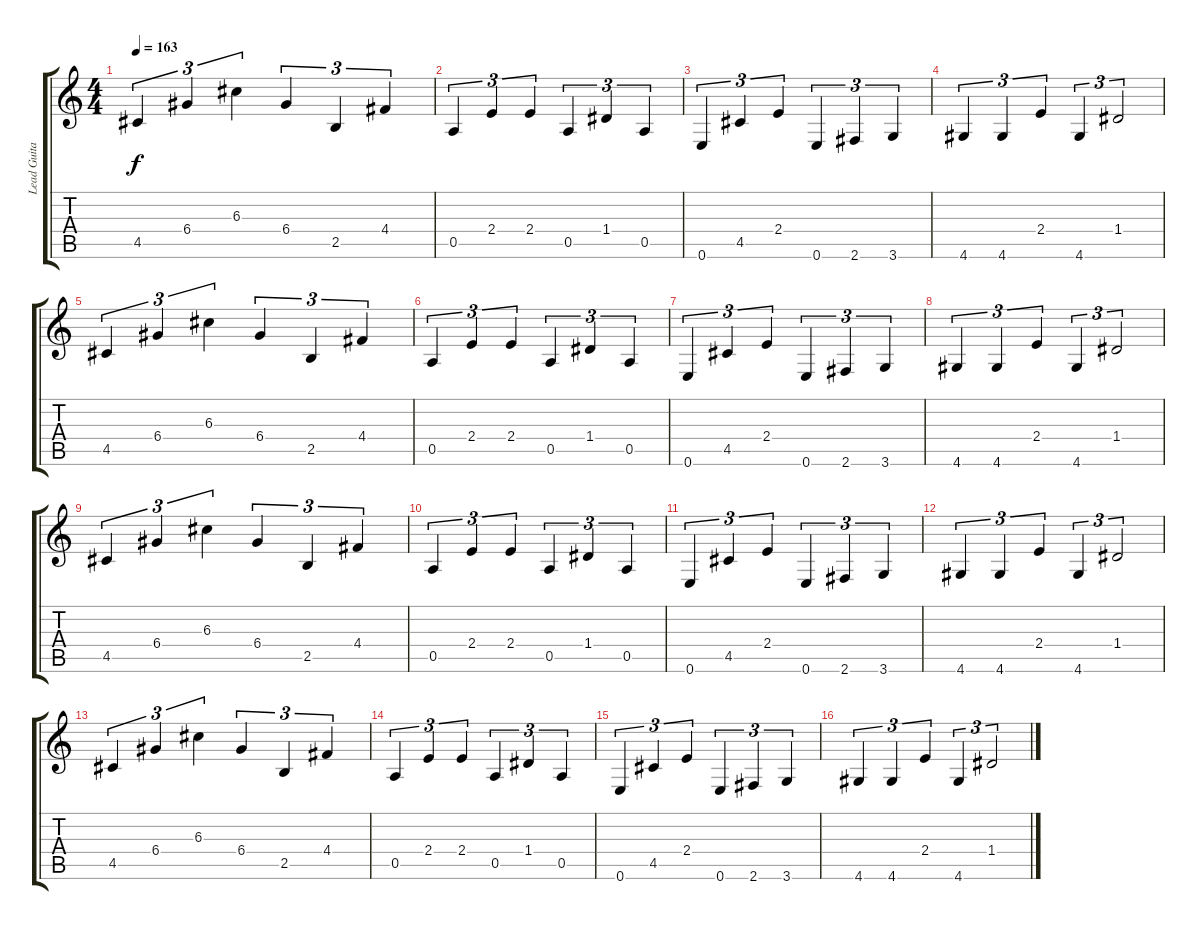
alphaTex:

\track ("Lead Guitar" "Lead Guita") {instrument electricguitarjazz}
\staff {score tabs}
\tuning (E4 B3 G3 D3 A2 E2) {hide}
\ts (4 4)
\tempo 163
\clef g2
\ks c
4.5.4{tu (3 2) dy f} 6.4.4{tu (3 2)} 6.3.4{tu (3 2)} 6.4.4{tu (3 2)} 2.5.4{tu (3 2)} 4.4.4{tu (3 2)} |
0.5.4{tu (3 2)} 2.4.4{tu (3 2)} 2.4.4{tu (3 2)} 0.5.4{tu (3 2)} 1.4.4{tu (3 2)} 0.5.4{tu (3 2)} |
0.6.4{tu (3 2)} 4.5.4{tu (3 2)} 2.4.4{tu (3 2)} 0.6.4{tu (3 2)} 2.6.4{tu (3 2)} 3.6.4{tu (3 2)} |
4.6.4{tu (3 2)} 4.6.4{tu (3 2)} 2.4.4{tu (3 2)} 4.6.4{tu (3 2)} 1.4.2{tu (3 2)} |
4.5.4{tu (3 2)} 6.4.4{tu (3 2)} 6.3.4{tu (3 2)} 6.4.4{tu (3 2)} 2.5.4{tu (3 2)} 4.4.4{tu (3 2)} |
0.5.4{tu (3 2)} 2.4.4{tu (3 2)} 2.4.4{tu (3 2)} 0.5.4{tu (3 2)} 1.4.4{tu (3 2)} 0.5.4{tu (3 2)} |
0.6.4{tu (3 2)} 4.5.4{tu (3 2)} 2.4.4{tu (3 2)} 0.6.4{tu (3 2)} 2.6.4{tu (3 2)} 3.6.4{tu (3 2)} |
4.6.4{tu (3 2)} 4.6.4{tu (3 2)} 2.4.4{tu (3 2)} 4.6.4{tu (3 2)} 1.4.2{tu (3 2)} |
4.5.4{tu (3 2)} 6.4.4{tu (3 2)} 6.3.4{tu (3 2)} 6.4.4{tu (3 2)} 2.5.4{tu (3 2)} 4.4.4{tu (3 2)} |
0.5.4{tu (3 2)} 2.4.4{tu (3 2)} 2.4.4{tu (3 2)} 0.5.4{tu (3 2)} 1.4.4{tu (3 2)} 0.5.4{tu (3 2)} |
0.6.4{tu (3 2)} 4.5.4{tu (3 2)} 2.4.4{tu (3 2)} 0.6.4{tu (3 2)} 2.6.4{tu (3 2)} 3.6.4{tu (3 2)} |
4.6.4{tu (3 2)} 4.6.4{tu (3 2)} 2.4.4{tu (3 2)} 4.6.4{tu (3 2)} 1.4.2{tu (3 2)} |
4.5.4{tu (3 2)} 6.4.4{tu (3 2)} 6.3.4{tu (3 2)} 6.4.4{tu (3 2)} 2.5.4{tu (3 2)} 4.4.4{tu (3 2)} |
0.5.4{tu (3 2)} 2.4.4{tu (3 2)} 2.4.4{tu (3 2)} 0.5.4{tu (3 2)} 1.4.4{tu (3 2)} 0.5.4{tu (3 2)} |
0.6.4{tu (3 2)} 4.5.4{tu (3 2)} 2.4.4{tu (3 2)} 0.6.4{tu (3 2)} 2.6.4{tu (3 2)} 3.6.4{tu (3 2)} |
4.6.4{tu (3 2)} 4.6.4{tu (3 2)} 2.4.4{tu (3 2)} 4.6.4{tu (3 2)} 1.4.2{tu (3 2)}
